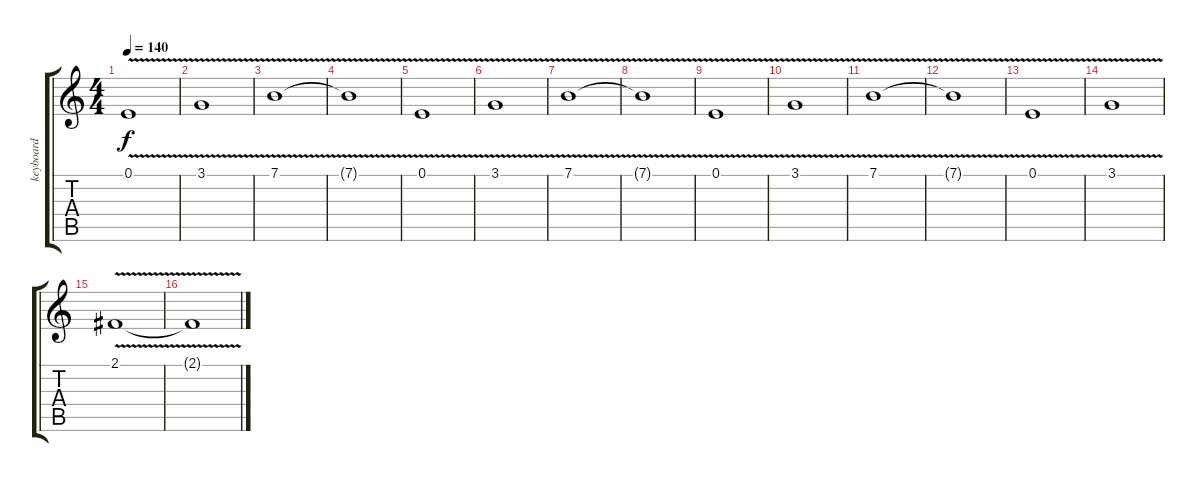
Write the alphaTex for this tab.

\track ("keyboard" "keyboard") {instrument lead3calliope}
\staff {score tabs}
\tuning (E4 B3 G3 D3 A2 E2) {hide}
\ts (4 4)
\tempo 140
\clef g2
\ks c
0.1{v}.1{dy f} |
3.1{v}.1 |
7.1{v}.1 |
7.1{t}.1 |
0.1{v}.1 |
3.1{v}.1 |
7.1{v}.1 |
7.1{t}.1 |
0.1{v}.1 |
3.1{v}.1 |
7.1{v}.1 |
7.1{t}.1 |
0.1{v}.1 |
3.1{v}.1 |
2.1{v}.1 |
2.1{t}.1
